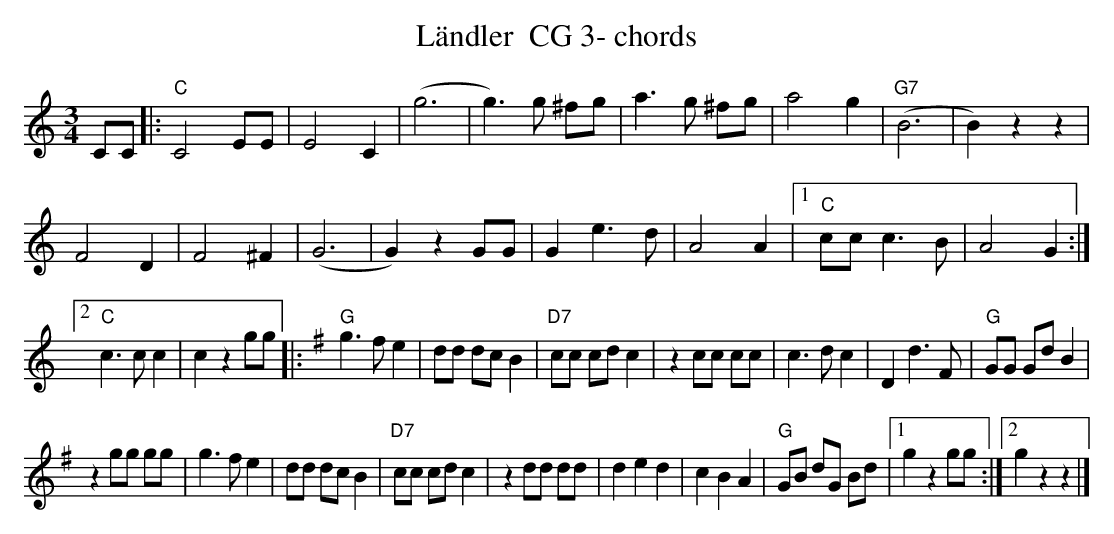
X:1
T:L\"andler  CG 3- chords
M:3/4
L:1/4
K:Cmaj%%MIDI gchordon
C/2C/2 |: "C"C2 E/2E/2 | E2C | (g3 | g>)g ^f/2g/2 | a>g ^f/2g/2 | a2g | "G7"(B3 | B)zz |
F2D | F2^F | (G3 | G)z G/2G/2 | Ge>d | A2A |1 "C"c/2c/2 c>B | A2G :|2
"C"c>cc | czg/2g/2 |: [K:Gmaj] "G"g>fe | d/2d/2 d/2c/2 B | "D7"c/2c/2 c/2d/2c | z c/2c/2 c/2c/2 | c>dc | Dd>F | "G"G/2G/2 G/2d/2 B |
z g/2g/2 g/2g/2 | g>fe | d/2d/2 d/2c/2B | "D7"c/2c/2 c/2d/2 c | z d/2d/2 d/2d/2 | ded | cBA | "G"G/2B/2 d/2G/2 B/2d/2 |1 gz g/2g/2 :|2 gzz |]
